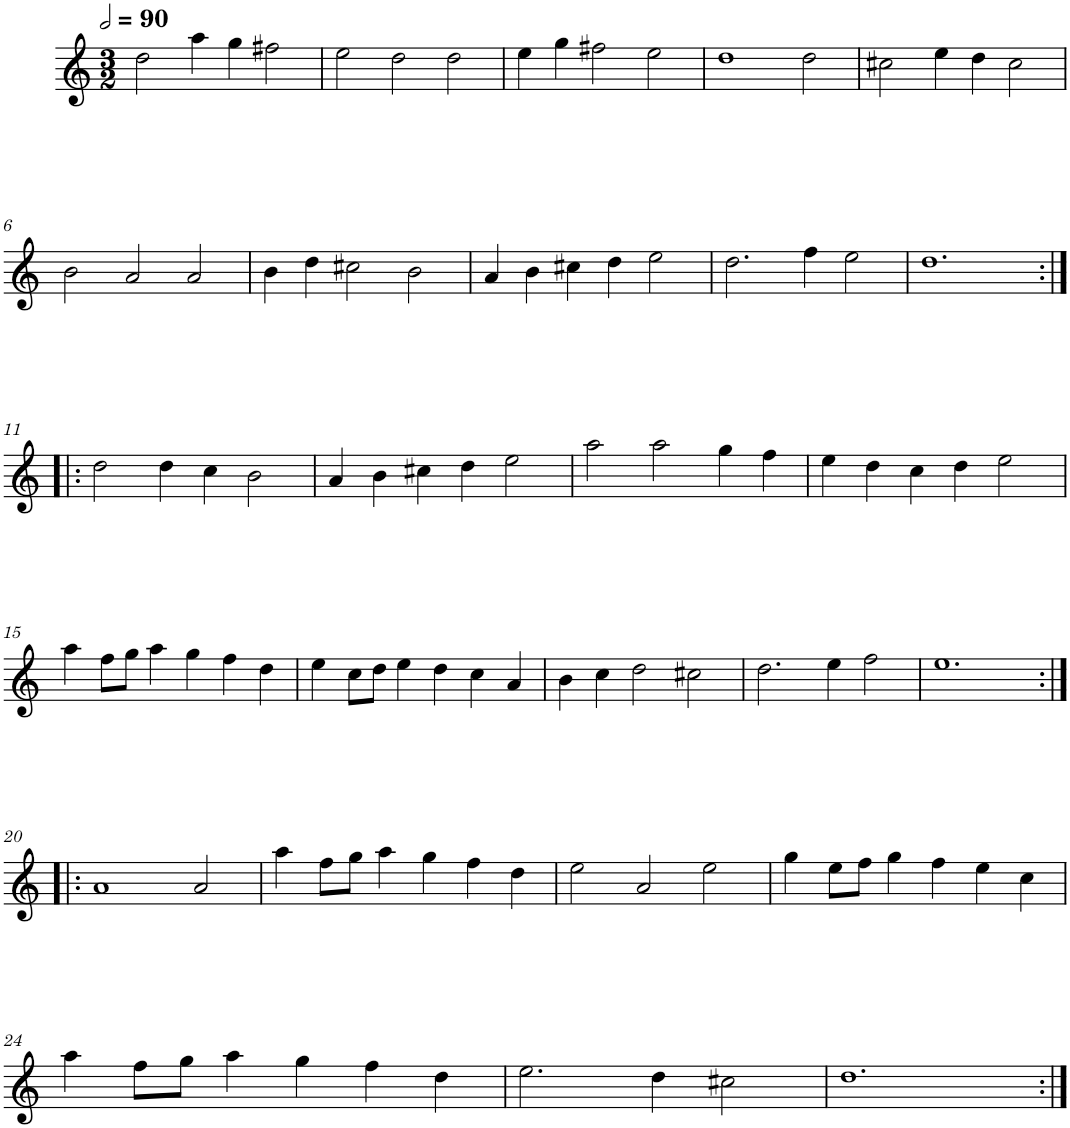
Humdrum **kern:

**kern
*part1
*staff1
*I"Cinq parties
*clefG2
*k[]
*M3/2
*MM180
=1
2dd\
4aa\
4gg\
2ff#X\
=2
2ee\
2dd\
2dd\
=3
4ee\
4gg\
2ff#X\
2ee\
=4
1dd
2dd\
=5
2cc#X\
4ee\
4dd\
2cc#\
!!LO:LB:g=z
=6
2b\
2a/
2a/
=7
4b\
4dd\
2cc#X\
2b\
=8
4a/
4b\
4cc#X\
4dd\
2ee\
=9
2.dd\
4ff\
2ee\
=10
1.dd
!!LO:LB:g=z
=11:|!|:
2dd\
4dd\
4cc\
2b\
=12
4a/
4b\
4cc#X\
4dd\
2ee\
=13
2aa\
2aa\
4gg\
4ff\
=14
4ee\
4dd\
4cc\
4dd\
2ee\
!!LO:LB:g=z
=15
4aa\
8ff\L
8gg\J
4aa\
4gg\
4ff\
4dd\
=16
4ee\
8cc\L
8dd\J
4ee\
4dd\
4cc\
4a/
=17
4b\
4cc\
2dd\
2cc#X\
=18
2.dd\
4ee\
2ff\
=19
1.ee
!!LO:LB:g=z
=20:|!|:
1a
2a/
=21
4aa\
8ff\L
8gg\J
4aa\
4gg\
4ff\
4dd\
=22
2ee\
2a/
2ee\
=23
4gg\
8ee\L
8ff\J
4gg\
4ff\
4ee\
4cc\
!!LO:LB:g=z
=24
4aa\
8ff\L
8gg\J
4aa\
4gg\
4ff\
4dd\
=25
2.ee\
4dd\
2cc#X\
=26
1.dd
=:|!
*-
